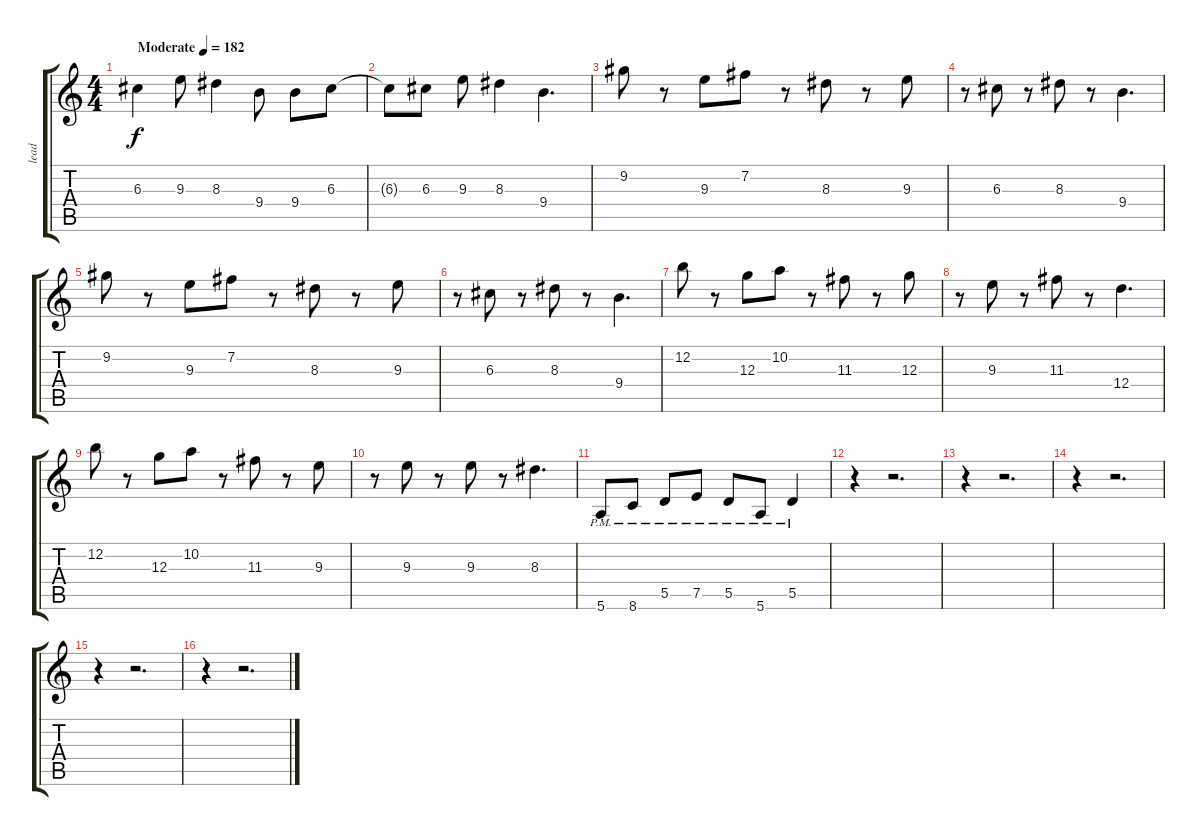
\track ("lead" "lead") {instrument distortionguitar}
\staff {score tabs}
\tuning (E4 B3 G3 D3 A2 E2) {hide}
\ts (4 4)
\tempo (182 "Moderate")
\clef g2
\ks c
6.3.4{dy f instrument distortionguitar} 9.3.8 8.3.4 9.4.8 9.4.8 6.3.8 |
6.3{t}.8 6.3.8 9.3.8 8.3.4 9.4.4{d} |
9.2.8 r.8 9.3.8 7.2.8 r.8 8.3.8 r.8 9.3.8 |
r.8 6.3.8 r.8 8.3.8 r.8 9.4.4{d} |
9.2.8 r.8 9.3.8 7.2.8 r.8 8.3.8 r.8 9.3.8 |
r.8 6.3.8 r.8 8.3.8 r.8 9.4.4{d} |
12.2.8 r.8 12.3.8 10.2.8 r.8 11.3.8 r.8 12.3.8 |
r.8 9.3.8 r.8 11.3.8 r.8 12.4.4{d} |
12.2.8 r.8 12.3.8 10.2.8 r.8 11.3.8 r.8 9.3.8 |
r.8 9.3.8 r.8 9.3.8 r.8 8.3.4{d} |
5.6{pm}.8 8.6{pm}.8 5.5{pm}.8 7.5{pm}.8 5.5{pm}.8 5.6{pm}.8 5.5{pm}.4 |
r.4 r.2{d} |
r.4 r.2{d} |
r.4 r.2{d} |
r.4 r.2{d} |
r.4 r.2{d}
